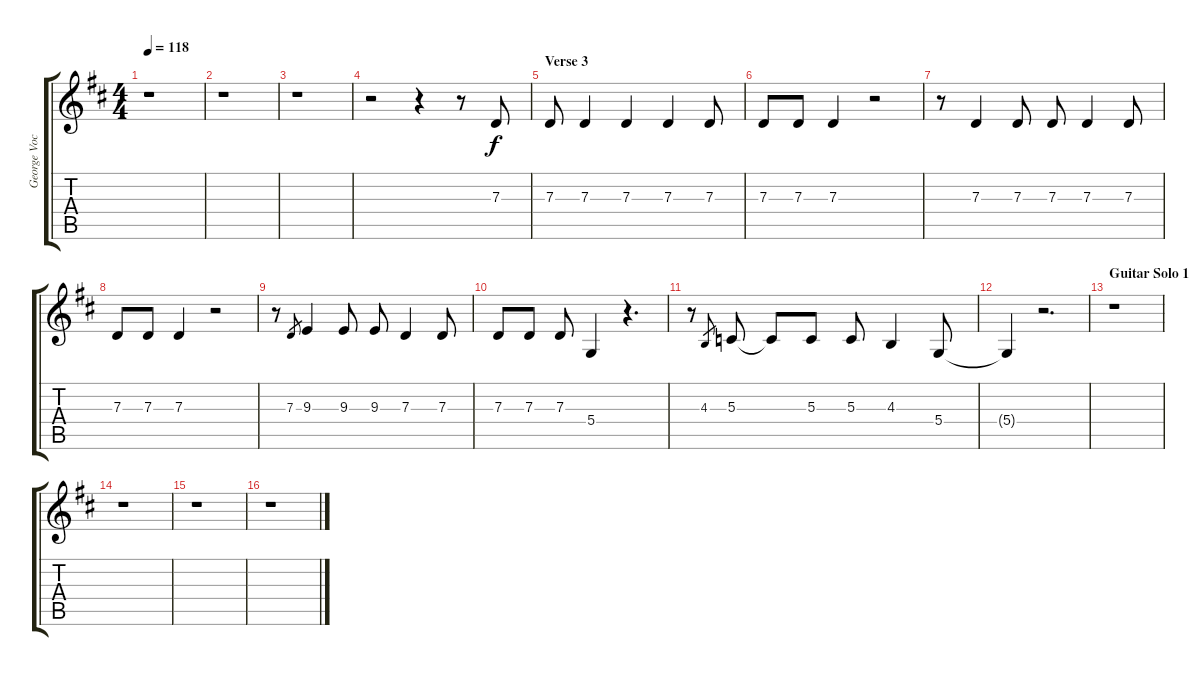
\track ("George Vocals" "George Voc") {instrument altosax}
\staff {score tabs}
\tuning (E4 B3 G3 D3 A2 E2) {hide}
\ts (4 4)
\tempo 118
\clef g2
\ks d
r.1{dy f} |
r.1 |
r.1 |
r.2 r.4 r.8 7.3.8 |
\section ("" "Verse 3")
7.3.8 7.3.4 7.3.4 7.3.4 7.3.8 |
7.3.8 7.3.8 7.3.4 r.2 |
r.8 7.3.4 7.3.8 7.3.8 7.3.4 7.3.8 |
7.3.8 7.3.8 7.3.4 r.2 |
r.8 7.3.8{gr} 9.3.4 9.3.8 9.3.8 7.3.4 7.3.8 |
7.3.8 7.3.8 7.3.8 5.4.4 r.4{d} |
r.8 4.3.8{gr} 5.3.8 5.3{t}.8 5.3.8 5.3.8 4.3.4 5.4.8 |
5.4{t}.4 r.2{d} |
\section ("" "Guitar Solo 1")
r.1 |
r.1 |
r.1 |
r.1
